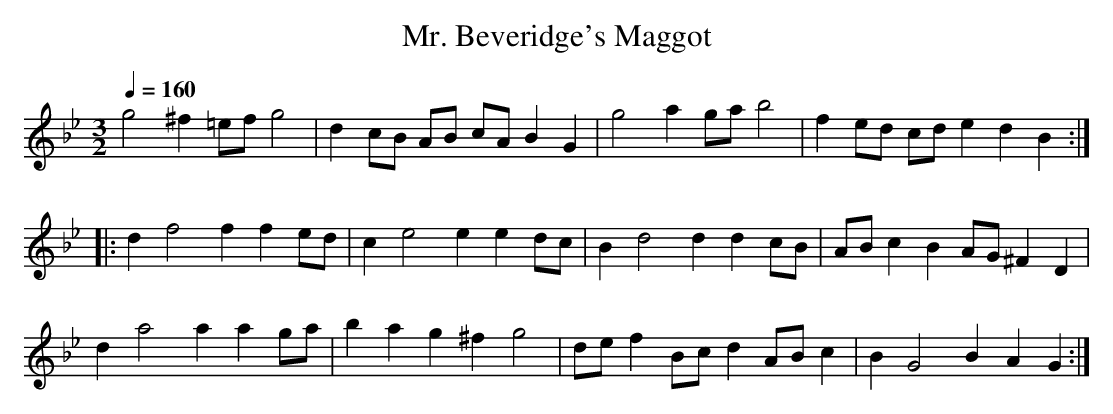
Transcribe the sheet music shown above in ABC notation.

X:1
T:Mr. Beveridge's Maggot
Q:1/4=160
M:3/2
L:1/8
K:Bb
g4^f2=ef g4|d2cB AB cA B2G2|g4a2ga b4|f2ed cd e2d2B2:||:
d2f4f2f2ed|c2e4e2e2dc|B2d4d2d2cB|AB c2B2AG ^F2D2|
d2a4a2a2ga|b2a2g2^f2g4|de f2Bc d2AB c2|B2G4B2A2G2:|
